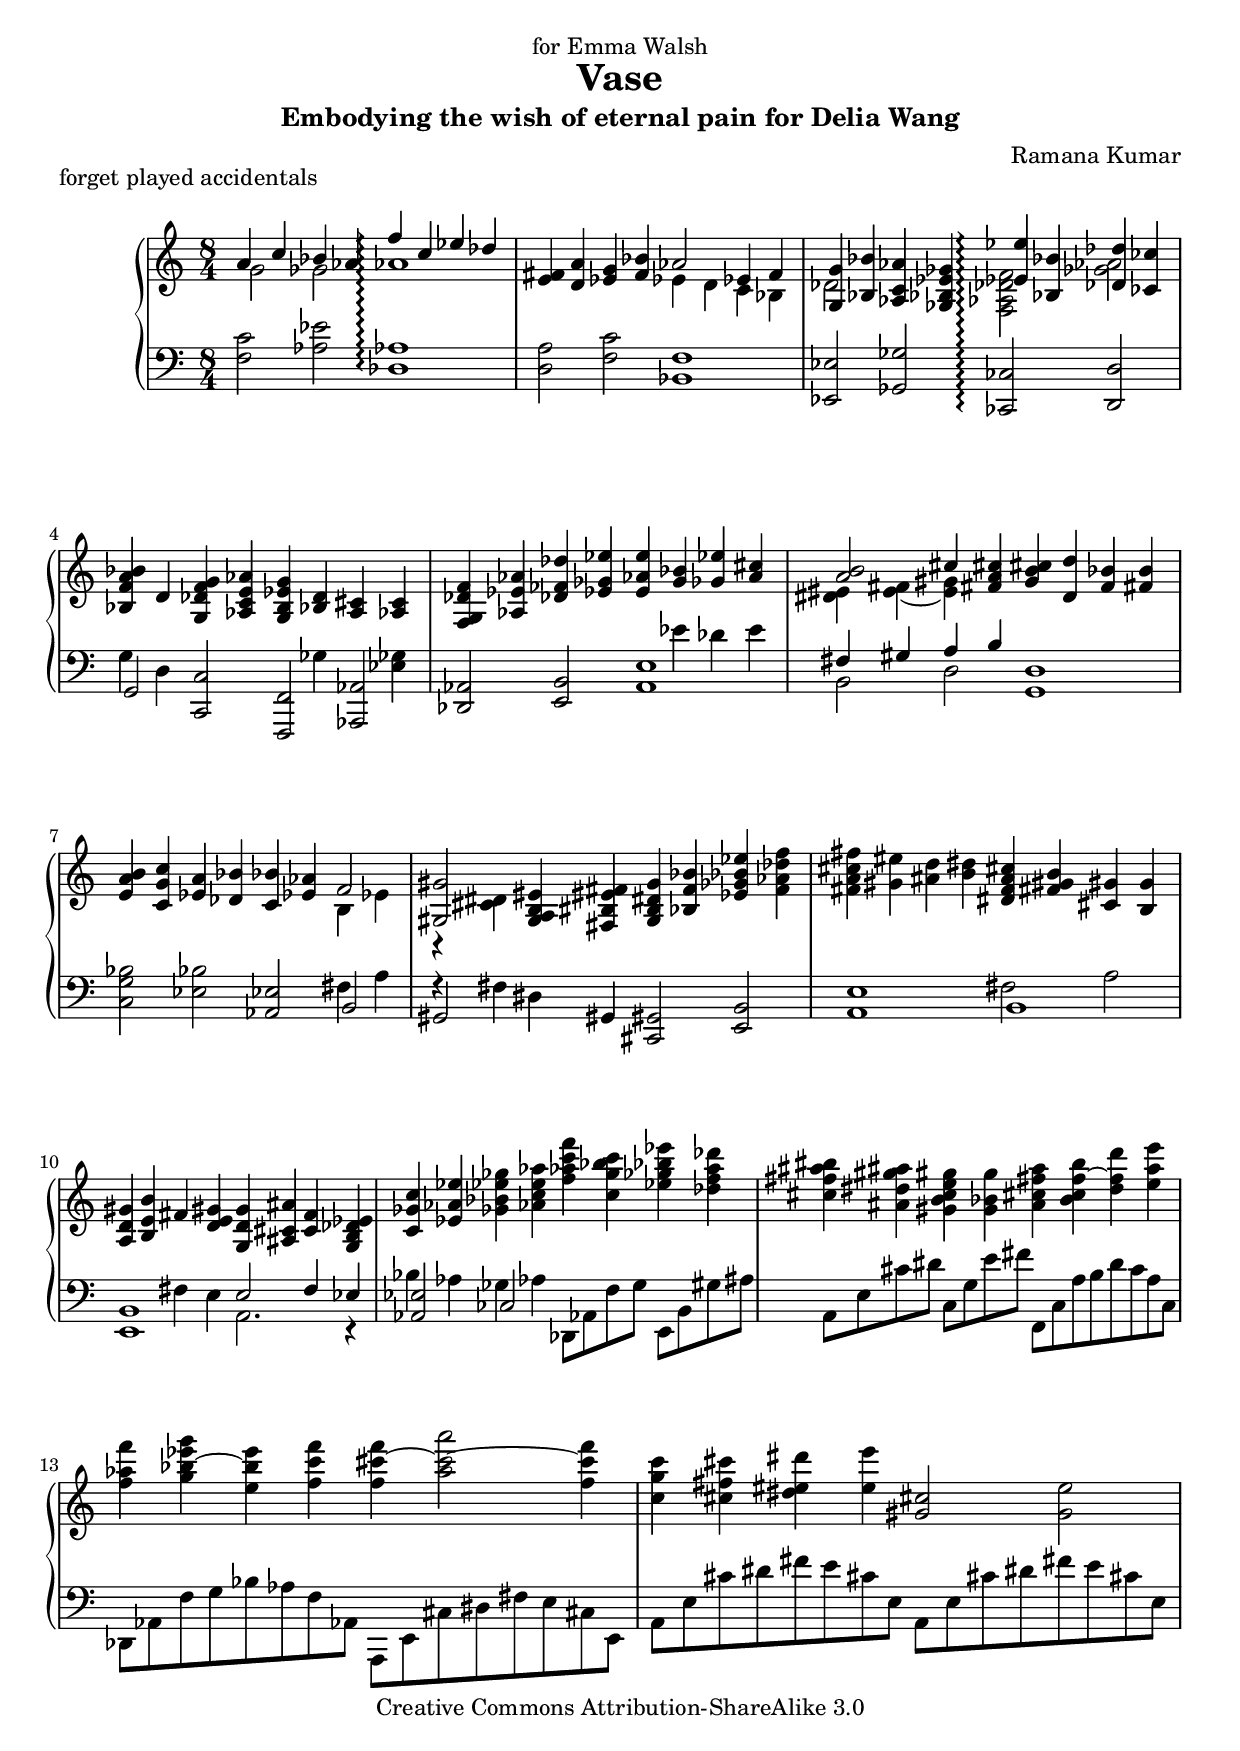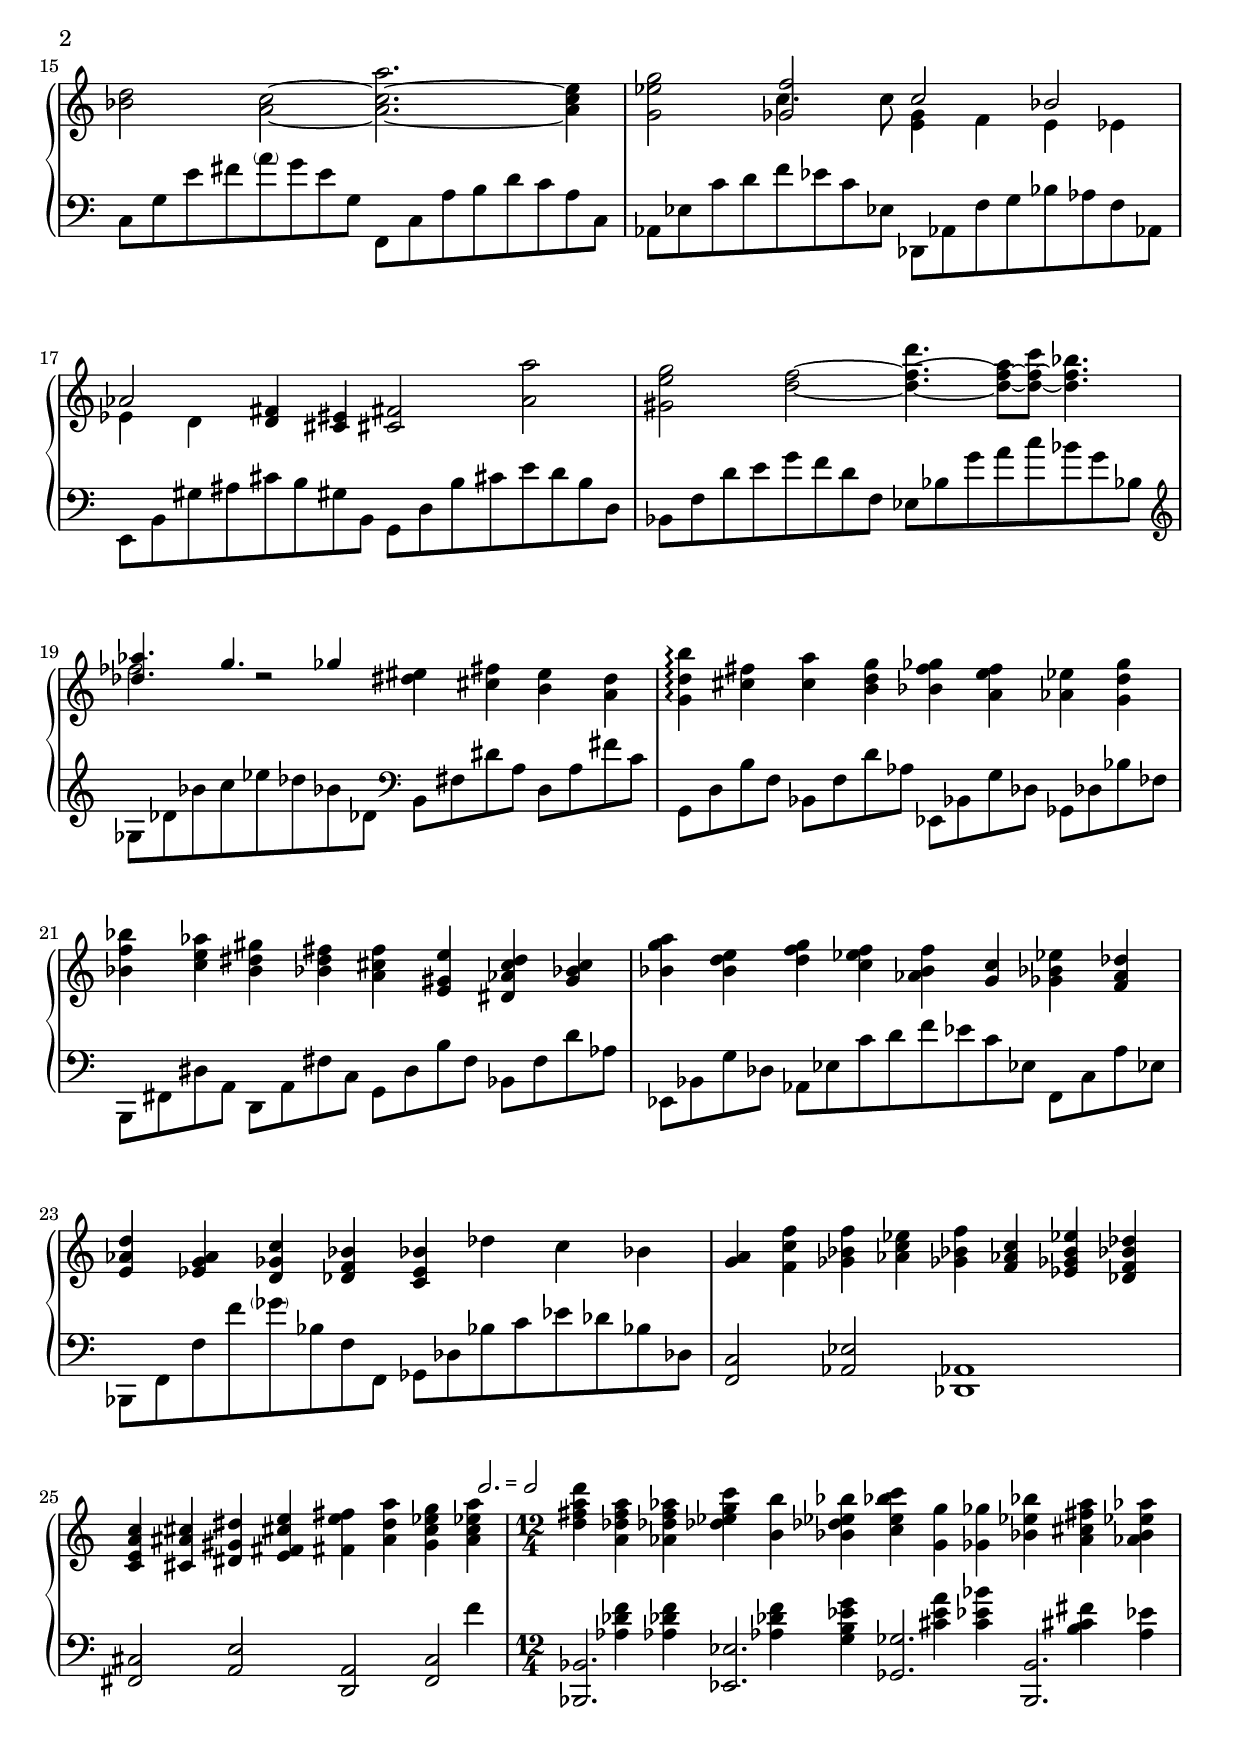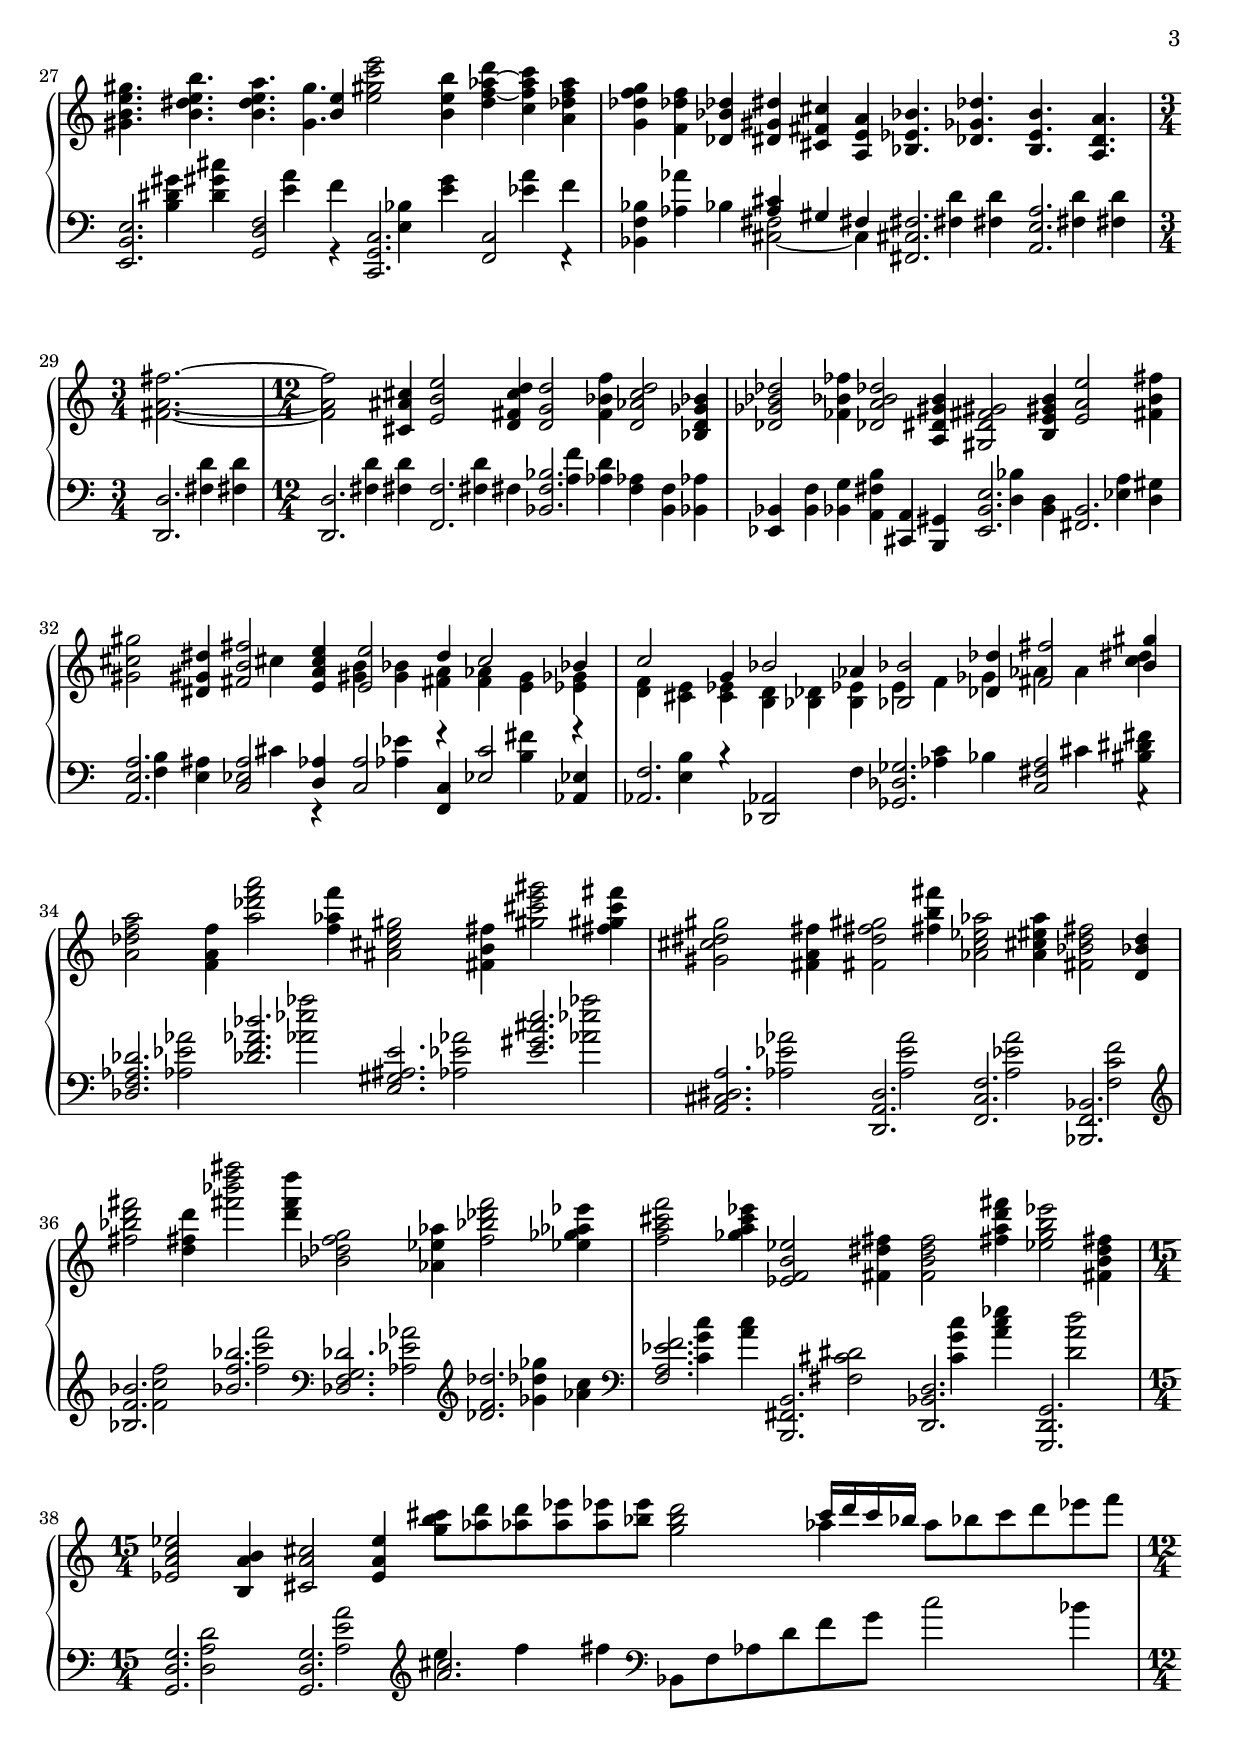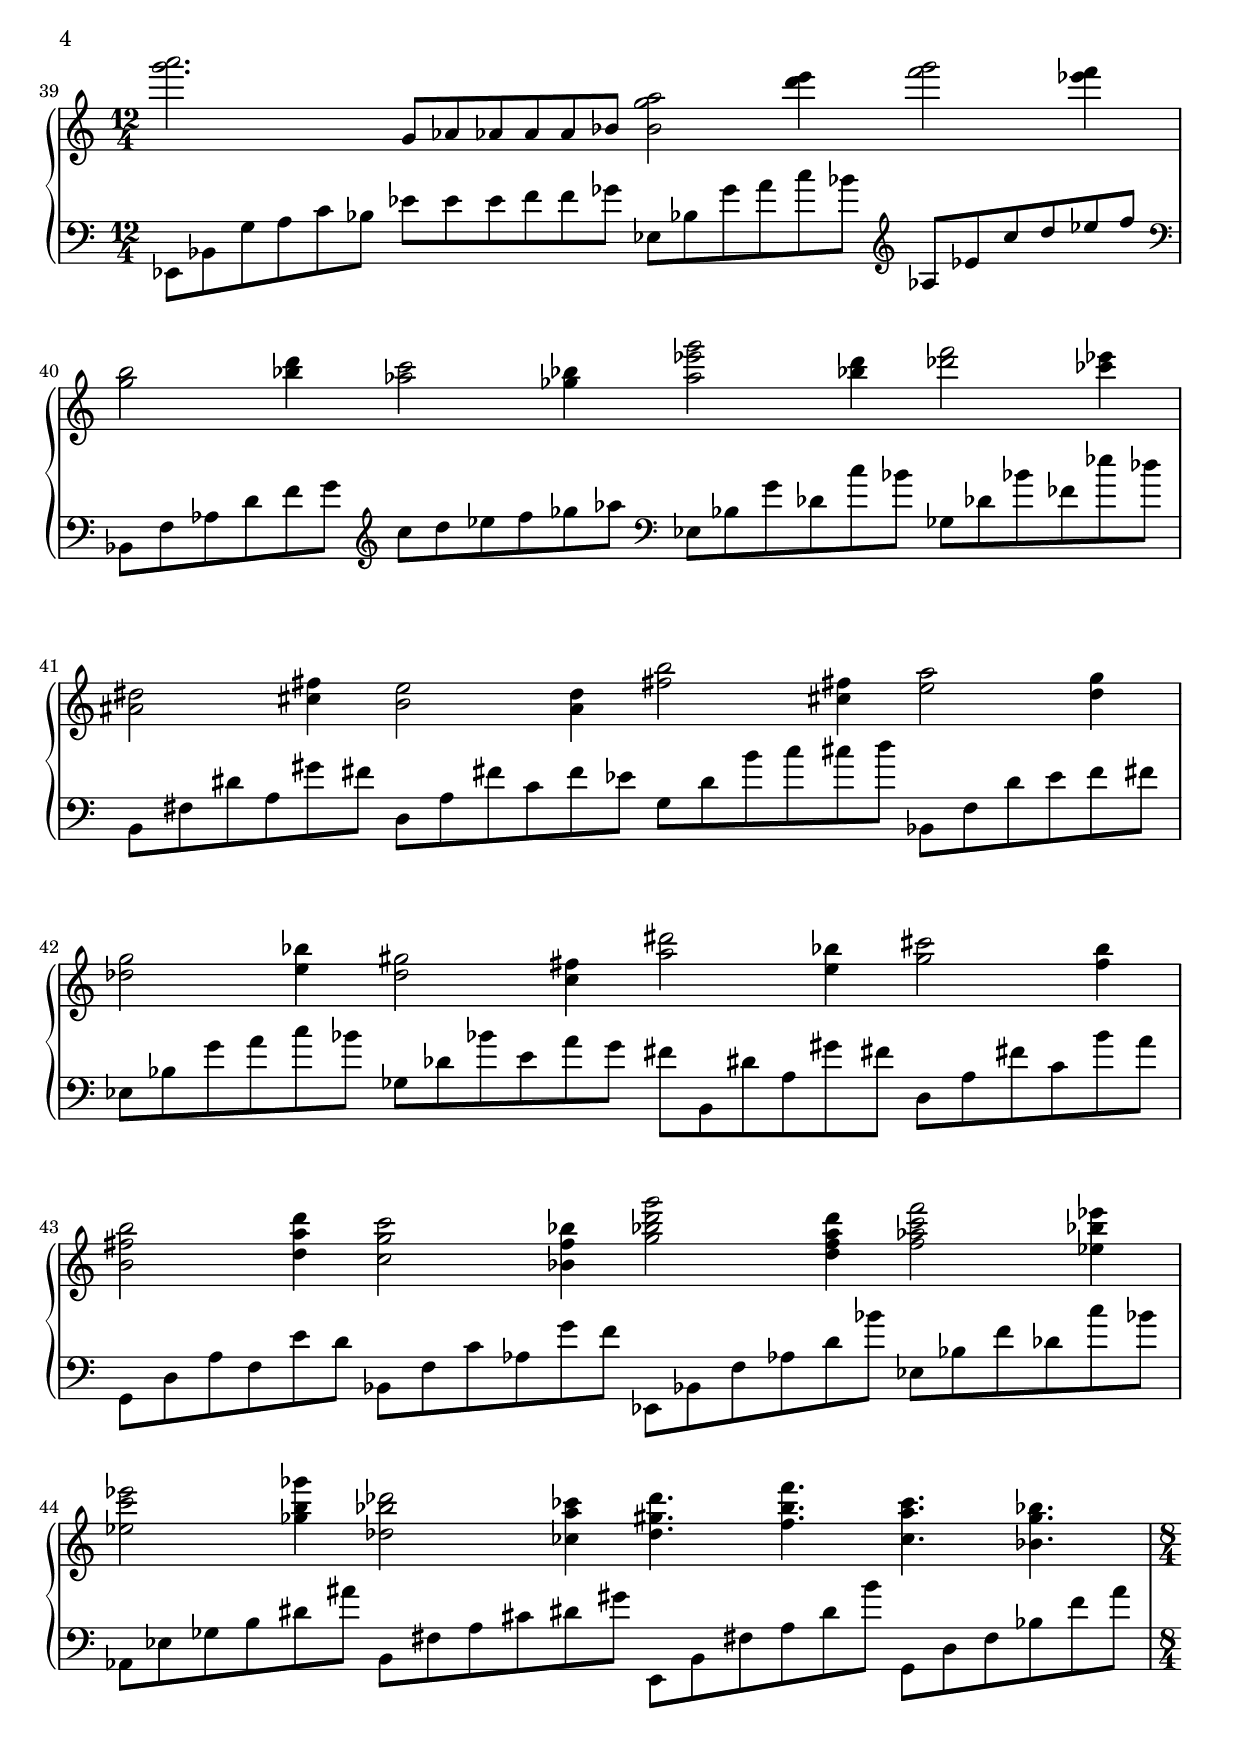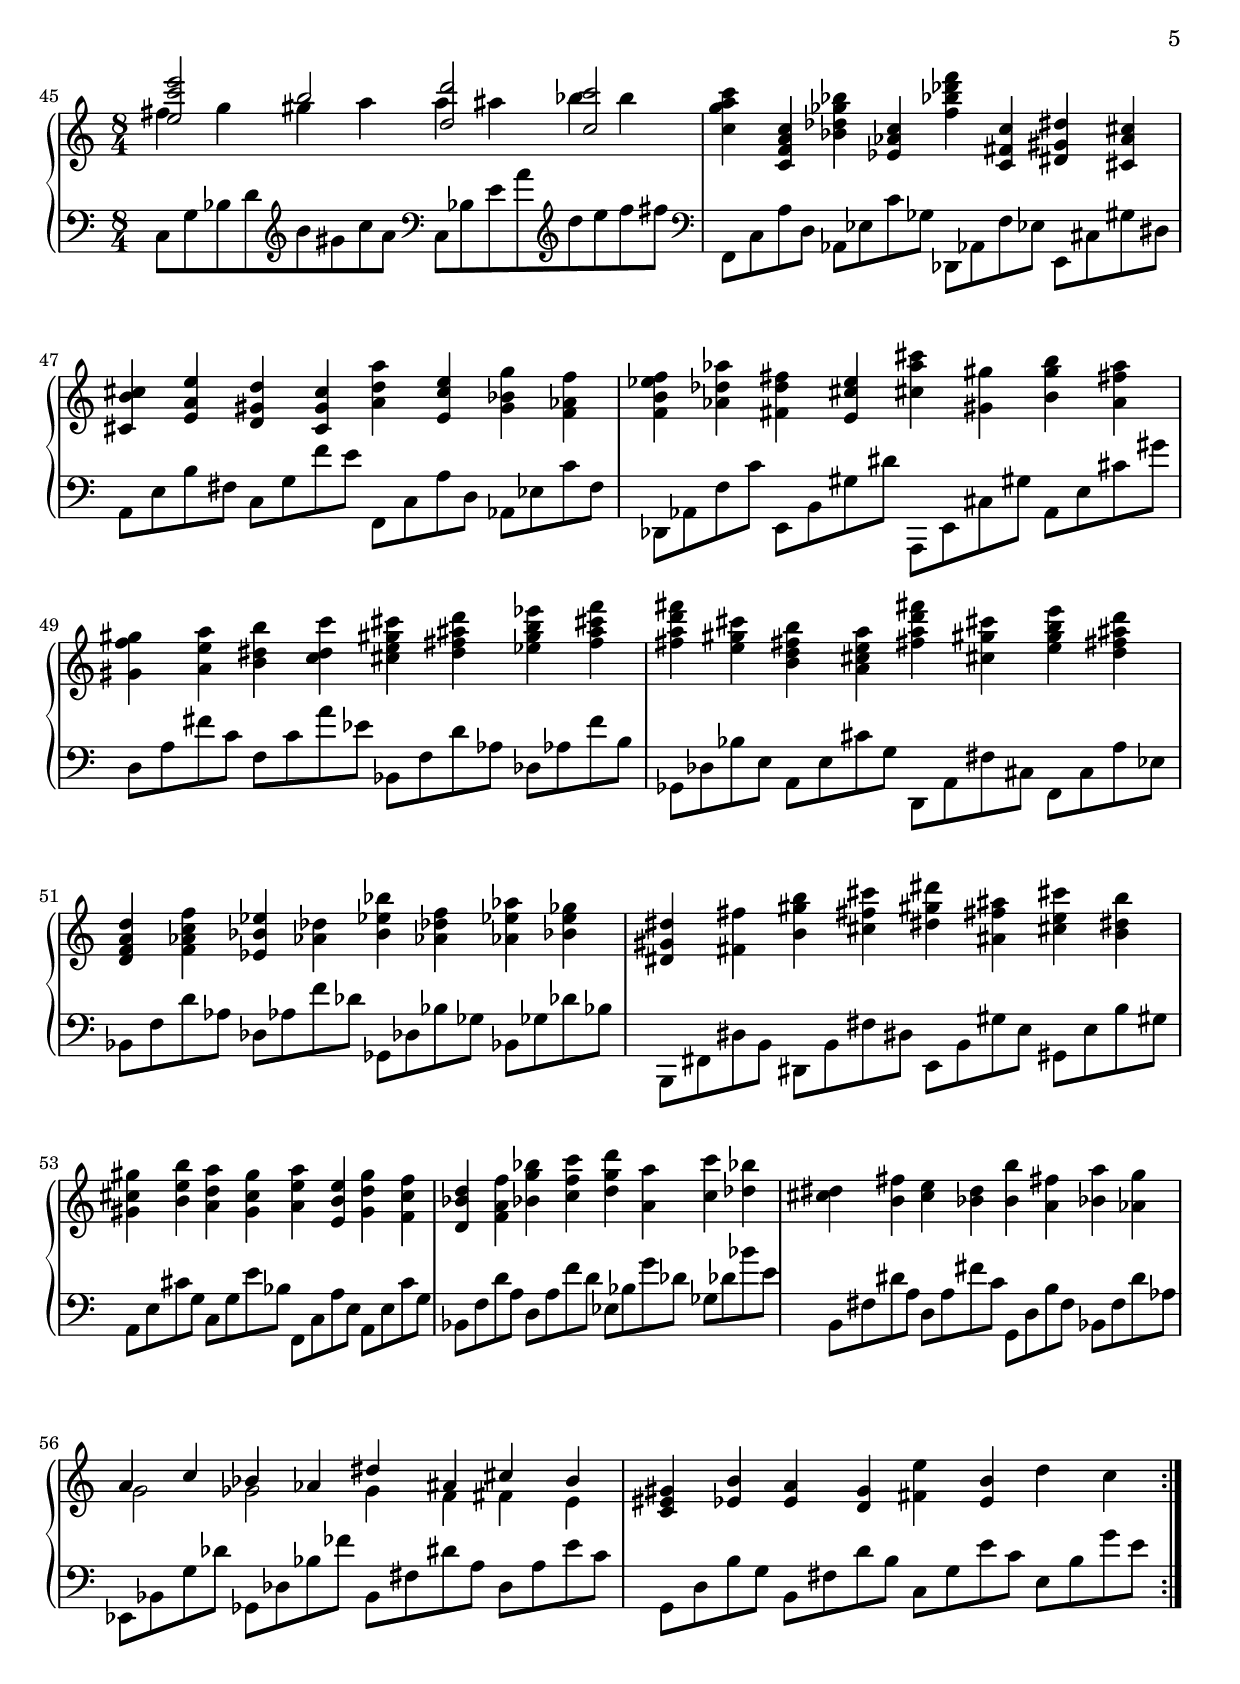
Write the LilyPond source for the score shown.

\version "2.10.20"

\header {
	title="Vase"
	composer="Ramana Kumar"
	dedication="for Emma Walsh"
  subtitle="Embodying the wish of eternal pain for Delia Wang"
	piece = "forget played accidentals"
	date = "2006"
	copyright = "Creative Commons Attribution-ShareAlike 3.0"
}

#(ly:set-option 'point-and-click #f)

md = \change Staff=right
mg = \change Staff=left

extraSpace =
#(define-music-function (parser location number music) (number? ly:music?) #{
	\once \override Score.SeparationItem #'padding = $number
	$music #}
)

\paper {
  blank-last-page-force = 10
}

\score {
	\context PianoStaff <<
		\set PianoStaff.connectArpeggios = ##t
		\override PianoStaff.TimeSignature #'style = #'()
		#(set-accidental-style 'forget 'Score)
		\context Staff=right <<
			\clef treble
			\time 8/4
			{
<< {a'4 c'' bes' aes' \extraSpace #1 f''\arpeggio c'' ees'' des''} \\ {g'2 ges' aes'1\arpeggio} >> |
<e' fis'>4 <d' a'> <ees' g'> <f' bes'> << {aes'2 ees'4 f'} \\ {ees'4 d' c' bes} >> |
<< {<g g'>4 <bes bes'>} \\ {des'2} >> <aes c' aes'>4 <ges bes ees' ges'> << {\extraSpace #1 <ees' ees''>4\arpeggio <bes bes'> <des' des''> <ces' ces''>} \\ {<f aes des' f'>2\arpeggio <ges' aes'>} >> |
<bes f' a' bes'>4 d' <g des' f' g'> <aes c' e' aes'> <g b ees' g'> << {<bes d'>} \\ {\mg ges} >> <a cis'> << {<aes c'>} \\ {\mg <ees ges>} >> |
<f g des' f'>4 <aes ees' aes'> <des' fes' des''> <ees' ges' ees''> <e' aes' e''> << {<g' bes'> <ges' ees''> <a' cis''>} \\ { \mg ees' des' e' } >> |
<< {<a' b'>2 cis''4} \\ {<dis' eis'>4 <e' fis'> ~ <e' gis'>} >> <fis' a' cis''>4 <g' b' cis''> <d' d''> <f' bes'> <fis' b'> |
<e' a' b'>4 <c' g' c''> <ees' a'> <des' bes'> <c' bes'> <ees' aes'> << {f'2} \\ {b4 ees'} >> |
<< {<gis gis'>2} \\ {b,4\rest <cis' dis'>} >> <g a b eis'>4 <fis bis eis' fis'> <b g dis' g'> <bes f' bes'> <ees' ges' bes' ees''> <f' aes' des'' f''> |
<fis' a' cis'' fis''>4 <gis' eis''> <ais' d''>4 <b' dis''> <dis' f' a' cis''> <fis' gis' b'> <cis' gis'> <b g'> |
<a d' gis'>4 <b e' b'> fis' <d' e' gis'> <g d' g'> <ais cis' ais'> <c' f'> <g b des' ees'> |
<c' ges' c''>4 <ees' aes' ees''> <ges' bes' ees'' ges''> <aes' c'' e'' aes''> <f'' aes'' c''' f'''> <c'' g'' bes'' c'''> <ees'' ges'' bes'' ees'''> <des'' f'' a'' des'''> |
<cis'' fis'' ais'' bis''> <ais' dis'' gis'' ais''> <gis' b' c'' e'' gis''> <g' bes' g''> <a' cis'' fis'' a''> <b' c'' f'' b''> ~ <d'' f'' d'''> <e'' a'' e'''> |
<f'' aes'' f'''> \tieNeutral <g'' bes'' ees''' g'''> ~ <e'' bes'' e'''> <f'' c''' f'''> <f'' cis''' f'''> ~ <a'' cis''' a'''>2 ~ <f'' cis''' f'''>4 |
<c'' g'' c'''>4 <cis'' fis'' cis'''> <dis'' eis'' dis'''> <e'' e'''> <gis' cis''>2 <g' e''> |
<bes' d''>2 <a' c''> ~ <a' c'' a''>2. ~ <a' c'' e''>4 |
<g' ees'' g''>2 << {<ges' f''>2 c'' bes'} \\ {c''4. c''8 <e' g'>4 f' e' ees'} >> |
<< {aes'2} \\ {ees'4 d'} >> <d' fis'>4 <cis' eis'> <cis' fis'>2 <a' a''> |
<gis' e'' g''>2 <d'' f''> ~ <d'' f'' d'''>4. ~ <d'' f'' a''>8[ ~ <d'' f'' c'''>] ~ <d'' f'' bes''>4. |
<< {<des'' aes''>4. g'' ges''4} \\ {fes''2 d''\rest} >> <dis'' eis''>4 <cis'' fis''> <b' e''> <a' d''> |
\extraSpace #0.3 <g' d'' b''>4\arpeggio <cis'' fis''> <c'' a''> <b' d'' g''> <bes' f'' ges''> <a' e'' f''> <aes' ees''> <g' d'' g''> |
<bes' f'' bes''>4 <c'' e'' aes''> <b' dis'' gis''> <bes' d'' fis''> <a' cis'' f''> <e' gis' e''> <dis' aes' c'' d''> <g' bes' c''> |
<bes' g'' a''>4 <b' d'' e''> <d'' f'' g''> <c'' ees'' f''> <aes' b' f''> <g' c''> <ges' bes' ees''> <f' a' des''> |
<e' aes' d''>4 <ees' g' a'> <d' ges' c''> <des' f' bes'> <c' e' bes'> des'' c'' bes' |
<g' a'>4 <f' c'' f''> <ges' bes' f''> <aes' c'' ees''> <ges' bes' f''> <f' aes' c''> <ees' ges' b' ees''> <des' f' bes' des''> |
<c' e' a' c''>4 <cis' ais' cis''> <dis' gis' dis''> <e' fis' cis'' e''> <fis' e'' fis''> <a' d'' a''> <g' c'' ees'' g''> <a' c'' ees'' a''> |
\override Score.RehearsalMark #'padding = #2 \mark \markup {\small {\note #"2." #1 = \note #"2" #1 }} \time 12/4 <d'' fis'' a'' d'''>4 <a' des'' f'' a''> <aes' des'' f'' aes''> <des'' ees'' g'' c'''> <b' b''> <bes' des'' ees'' bes''> <c'' e'' bes'' c'''> <g' g''> <ges' ges''> <bes' ees'' bes''> <a' cis'' fis'' a''> <aes' b' ees'' aes''> |
<gis' b' e'' gis''>4. <b' dis'' e'' b''> <b' d'' e'' a''> <g' g''> <e'' gis'' c''' e'''>2 <b' e'' b''>4 <d'' f'' aes'' d'''> ~ <c'' f'' aes'' c'''> <a' des'' f'' a''> |
<g' des'' f'' g''>4 <f' des'' f''> <des' bes' des''> <dis' gis' dis''> <cis' fis' cis''> <a e' a'> <bes ees' bes'>4. <des' ges' des''> <b e' b'> <a d' a'> |
\time 3/4 <fis' a' fis''>2. ~ |
\time 12/4 <fis' a' fis''>2 <cis' ais' cis''>4 <e' b' e''>2 <d' fis' c'' d''>4 <d' g' d''>2 <f' bes' f''>4 <d' aes' c'' d''>2 <bes d' ges' bes'>4 |
<des' ges' bes' des''>2 <fes' bes' fes''>4 <des' a' b' des''>2 <a dis' gis' b'>4 <gis d' fis' gis'>2 <b e' gis' b'>4 <e' a' e''>2 <fis' b' fis''>4 |
<gis' cis'' gis''>2 <dis' gis' dis''>4 << {<fis' b' fis''>2 <e' a' c'' e''>4 <e' e''>2 d''4 c''2 bes'4} \\ {s4 cis'' s <gis' b'> <g' bes'> <fis' a'> <f' aes'> <e' g'> <ees' ges'>} >> |
<< {c''2 g'4 bes'2 aes'4 <bes bes'>2 <des' des''>4 <fis' fis''>2 <b' gis''>4} \\ {<d' f'>4 <cis' e'> <c' ees'> <b d'> <bes des'> <b ees'> e' f' ges' aes' a' <c'' dis''>} >> |
<a' des'' f'' a''>2 <f' a' f''>4 <a'' des''' f''' a'''>2 <f'' aes'' f'''>4 <ais' cis'' e'' gis''>2 <fis' b' fis''>4 <gis'' cis''' e''' gis'''>2 <fis'' gis'' c''' fis'''>4 |
<gis' cis'' dis'' gis''>2 <fis' a' fis''>4 <fis' d'' fis'' gis''>2 <fis'' b'' fis'''>4 <aes' c'' ees'' aes''>2 <a' cis'' eis'' a''>4 <fis' bes' d'' fis''>2 <d' bes' d''>4 |
<fis'' bes'' d''' fis'''>2 <d'' fis'' d'''>4 <fis''' bes''' d'''' fis''''>2 <d''' f''' d''''>4 <bes' des'' f'' g''>2 <aes' ees'' aes''>4 <f'' bes'' des''' f'''>2 <ees'' ges'' aes'' ees'''>4 |
<f'' a'' cis''' f'''>2 <ges'' a'' c''' ees'''>4 <ees' f' b' ees''>2 <fis' dis'' fis''>4 <f' b' d'' f''>2 <fis'' a'' d''' fis'''>4  <ees'' g'' b'' ees'''>2 <fis' b' d'' fis''>4 |
\time 15/4 <ees' a' c'' ees''>2 <b a' b'>4 <cis' a' cis''>2 <e' a' e''>4 <g'' b'' cis'''>8[ <aes'' d'''> <aes'' d'''> <a'' ees'''> <a'' ees'''> <bes'' e'''>] <g'' b'' d'''>2 << {c'''16 d''' c''' bes''} \\ {aes''4} >> a''8[ bes'' c''' d''' ees''' f'''] |
\time 12/4 <g''' a'''>2. g'8[ aes' aes' a' a'8 bes'] <b' g'' a''>2 <d''' e'''>4 <f''' g'''>2 <ees''' f'''>4 |
<g'' b''>2 <bes'' d'''>4 <aes'' c'''>2 <ges'' bes''>4 <a'' ees''' g'''>2 <bes'' d'''>4 <des''' f'''>2 <ces''' ees'''>4 |
<ais' dis''>2 <cis'' fis''>4 <b' e''>2 <a' d''>4 <fis'' b''>2 <cis'' fis''>4 <e'' a''>2 <d'' g''>4 |
<des'' g''>2 <e'' bes''>4 <d'' gis''>2 <c'' fis''>4 <a'' dis'''>2 <e'' bes''>4 <g'' cis'''>2 <f'' b''>4 |
<b' fis'' b''>2 <d'' a'' d'''>4 <c'' g'' c'''>2 <bes' f'' bes''>4 <g'' bes'' d''' g'''>2 <d'' f'' a'' d'''>4 <f'' aes'' c''' f'''>2 <ees'' bes'' ees'''>4 |
<ees'' c''' ees'''>2 <ges'' b'' ges'''>4 <des'' bes'' des'''>2 <ces'' a'' ces'''>4 <d'' gis'' d'''>4. <f'' b'' f'''> <c'' a'' c'''> <bes' g'' bes''> |
\time 8/4 << {<e'' c''' e'''>2 b'' <d'' d'''> <c'' c'''>}  \\ {fis''4 g'' gis'' a'' a'' ais'' bes'' b''} >> |
<c'' g'' a'' c'''>4 <c' f' a' c''> <bes' des'' ges'' bes''> <ees' aes' c''> <f'' bes'' des''' f'''> <c' fis' c''> <dis' gis' dis''> <cis' a' cis''> |
<cis' b' cis''>4 <e' a' e''> <d' gis' d''>  <c' g' c''> <a' d'' a''> <e' c'' e''> <g' bes' g''> <f' aes' f''> |
<f' b' ees'' f''>4 <aes' des'' aes''> <fis' d'' fis''> <e' cis'' e''> <cis'' a'' cis'''> <gis' gis''> <b' g'' b''> <a' fis'' a''> |
<gis' f'' gis''>4 <a' e'' a''> <b' dis'' b''> <c'' d'' c'''> <cis'' e'' gis'' cis'''> <d'' fis'' ais'' d'''> <ees'' g'' b'' ees'''> <f'' a'' cis''' f'''> |
<fis'' a'' d''' fis'''> <e'' gis'' cis'''> <b' d'' fis'' b''> <a' cis'' e'' a''> <fis'' a'' d''' fis'''> <cis'' gis'' cis'''> <e'' g'' b'' e'''> <d'' fis'' ais'' d'''> |
<d' f' a' d''>4 <f' aes' c'' f''> <ees' bes' ees''> <des'' aes'> <b' ees'' bes''> <aes' des'' f''> <aes' ees'' aes''> <bes' e'' ges''> |
<dis' gis' dis''>4 <fis' fis''> <b' gis'' b''> <cis'' fis'' cis'''> <dis'' gis'' dis'''> <ais' fis'' ais''> <cis'' e'' cis'''> <b' dis'' b''> |
<gis' cis'' gis''>4 <b' e'' b''> <a' d'' a''> <g' c'' g''> <a' e'' a''> <e' b' e''> <g' d'' g''> <f' c'' f''> |
<d' bes' d''>4 <f' a' f''> <bes' g'' bes''> <c'' f'' c'''> <d'' g'' d'''> <a' a''> <c'' c'''> <des'' bes''> |
<cis'' dis''>4 <b' fis''> <c'' e''> <bes' d''> <b' b''> <a' fis''> <bes' a''> <aes' g''> |
<< {a'4 c'' bes' aes' dis'' ais' cis'' b'} \\ {g'2 ges' g'4 f' fis' e'} >> |
<c' eis' gis'>4 <ees' b'> <e' a'> <d' g'> <fis' e''> <e' b'> d'' c'' \bar ":|"
			}
		>>
		\context Staff=left <<
			\clef bass
			\time 8/4
			{
<f c'>2 <aes ees'> <des aes>1\arpeggio |
<d a>2 <f c'> <bes, f>1 |
<ees, ees>2 <ges, ges> <ces, ces>2\arpeggio <d, d> |
<< {g,2} \\ {g4 d} >> <c, c>2 <f,, f,> <aes,, aes,> |
<des, aes,>2 <e, b,> <a, e>1 |
<< {fis4 gis a b} \\ {b,2 d} >> <g, d>1 |
<c g bes>2 <ees bes> <aes, ees>2 << {b,2} \\ {fis4 a} >> |
<< {gis,2} \\ {fis4\rest fis} >> dis4 gis, <cis, gis,>2 <e, b,> |
<a, e>1 << {b,1} \\ {fis2 a} >> |
<< {<e, b,>1 e2 f4 ees} \\ {s4 s fis e a,2. r4} >> |
<< {<aes, ees>2} \\ {bes4 aes} >> << {ces2} \\ {ges4 aes} >> \stemDown des,8[ aes, f g] e,[ b, gis ais] |
a,8[ e cis' dis'] c[ g e' fis'] f,[ c a b d' c' a c] |
des,8[ aes, f g bes aes f aes,] a,,8[ e, cis dis fis e cis e,] |
a,[ e cis' dis' fis' e' cis' e] a,[ e cis' dis' fis' e' cis' e] |
c8[ g e' fis' \parenthesize a' g' e' g] f,[ c a b d' c' a c] |
aes,8[ ees c' d' f' ees' c' ees] des,[ aes, f g bes aes f aes,] |
e,8[ b, gis ais cis' b gis b,] g,[ d b cis' e' d' b d] |
bes,8[ f d' e' g' f' d' f] ees[ bes g' a' c'' bes' g' bes] |
\clef treble ges8[ des' bes' c'' ees'' des'' bes' des'] \clef bass b,[ fis dis' a] d[ a fis' c'] |
g,8[ d b f] bes,[ f d' aes] ees,[ bes, g des] ges,[ des bes fes] |
b,,8[ fis, dis a,] d,[ a, fis c] g,[ d b f] bes,[ f d' aes] |
ees,8[ bes, g des] aes,[ ees c' d' f' ees' c' ees] f,[ c a ees] |
bes,,8[ f, f f' \parenthesize ges' bes f f,] ges,[ des bes c' ees'8 des' bes des] |
\stemNeutral <f, c>2 <aes, ees> <des, aes,>1 |
<fis, cis>2 <a, e> <d, a,> << {<f, c>2} \\ {s4 f'} >> | \time 12/4
<< {<bes,, bes,>2. <ees, ees> } \\ {s4 <aes des' f'> <aes des' f'> s <aes des' f'> <g b ees' g'> } >> << {<ges, ges>2. <b,, b,>} \\ {s4 <cis' e' a'> <c' ees' bes'> s <b cis' fis'> <a ees'>} >> |
<< {<e, b, e>2. <g, d f>2 g,4\rest <c, g, c>2. <f, c>2 f,4\rest} \\ {s4 <b dis' gis'> <d' gis' cis''> s <e' a'> << {} \\ {f'} \\ {\md <b' e''>} >> \mg s <e bes> <e' g'> s <ees' a'> f'} >> |
<bes, f bes>4 <aes aes'> bes << {<a cis'>4 gis fis <fis, cis fis>2. <a, e a>} \\ {<cis fis>2 ~ cis4 s <fis d'> <fis d'> s <fis d'> <fis d'>} >> | \time 3/4
<< {<d, d>2.} \\ {s4 <fis d'> <fis d'>} >> | \time 12/4
<< {<d, d>2. <f, f> <bes, f bes>} \\ {s4 <fis d'> <fis d'> s <fis d'> fis s <a f'> <aes d'>} >> <f aes>4 <b, f> <bes, aes> |
<ees, bes,>4 <b, f> <bes, g> <a, fis b> <cis, a,> <b,, gis,> << {<e, b, e>2. <fis, b,>2.} \\ {s4 <d bes> <b, d> s <ees a> <d gis>} >> |
<< {<a, e a>2.} \\ {s4 <f b>  <e ais>} >> << {<c ees a>2 <d aes>4 <c a>2 <f, c>4 <ees c'>2 <aes, ees>4}  \\ {s4 cis' r s <aes ees'> f'\rest s <b fis'> g'\rest} >> |
<< {<aes, f>2. <des, aes,>2 s4 <ges, des ges>2. <c fis a>2 a,4\rest} \\ {s4 <e b> b\rest s2 f4 s <aes c'> <bes> s cis' <bis dis' fis'>} >> |
<< {<des f aes des'>2. <des' f' aes' des''> <e gis ais e'> <e' gis' cis'' e''>} \\ {s4 <aes ees' aes'>2 s4 <aes' ees'' aes''>2 s4 <aes ees' aes'>2 s4 <aes' ees'' aes''>2} >> |
<< {<a, cis dis a>2. <d, a, d> <f, c f> <bes,, f, bes,>} \\ {s4 <aes ees' aes'>2 s4 <a e' a'>2 s4 <a ees' a'>2 s4 <f c' f'>2} >>
<< {\clef treble <bes f' bes'>2. <bes' f'' bes''> \clef bass <des f g des'> \clef treble <des' f' des''> } \\ {s4 <f' c'' f''>2 s4 <f'' c''' f'''>2 s4 <aes ees' aes'>2 s4 <ges' des'' ges''> <aes' c''>} >> |
<< {\clef bass <f a ees' f'>2. <b,, fis, b,> <d, bes, d> <g,, d, g,>} \\ {s4 <c' g' c''> <a' c''> s4 <fis cis' dis'>2 s4 <c' g' c''> <a' c'' ees''> s <d' a' d''>2 } >> |
<< { <g, d g>2. <g, d g>2. \clef treble <a' cis''>} \\ {s4 <d a d'>2 s4 <a e' a'>2 e''4 f'' fis''} >> \clef bass bes,8[ f aes d' f' g'] c''2 bes'4 |
ees,8[ bes, g a c' bes] ees'[ e' e' f' f' ges'] ees[ bes g' a' c'' bes'] \clef treble aes[ ees' c'' d'' ees'' f''] |
\clef bass bes,8[ f aes d' f' g'] \clef treble c''[ d'' ees'' f'' ges'' aes''] \clef bass ees[ bes g' des' c'' bes'] ges[ des' bes' fes' ees'' des''] |
b,8[ fis dis' a gis' fis'] d[ a fis' c' f' ees'] g[ d' b' c'' cis'' d''] bes,[ f d' e' f' fis'] |
ees8[ bes g' a' c'' bes'] ges[ des' bes' e' a' g'] fis'[ b, dis' a gis' fis'] d[ a fis' c' b' a'] |
g,8[ d a f e' d'] bes,[ f c' aes g' f'] ees,[ bes, f aes d' bes'] ees[ bes f' des' c'' bes'] |
aes,8[ ees ges b dis' ais'] b,[ fis a cis' dis' gis'] e,[ b, fis a d' b'] g,[ d f bes f' a'] |
c8[ g bes d' \clef treble b' gis' c'' a'] \clef bass c[ bes e' a' \clef treble d'' e'' f'' fis''] |
\clef bass \stemDown f,8[ c a d] aes,[ ees c' ges] des,[ aes, f ees] e,[ cis gis dis] |
a,8[ e b fis] c[ g f' e'] f,[ c a d] aes,[ ees c' f] |
des,8[ aes, f c'] e,[ b, gis dis'] a,,[ e, cis gis] a,[ e cis' gis'] |
d8[ a fis' c'] f[ c' a' ees'] bes,[ f d' aes] des[ aes f' b] |
ges,8[ des bes e] a,[ e cis' g] d,[ a, fis cis] f,[ c a ees] |
bes,8[ f d' aes] des[ aes f' des'] ges,[ des bes ges] bes,[ ges des' bes] |
b,,8[ fis, dis b,] dis,[ b, fis dis] e,[ b, gis e] gis,[ e b gis] |
a,8[ e cis' g] c[ g e' bes] f,[ c a e] a,[ e c' g] |
bes,8[ f d' a] d[ a f' d'] ees[ bes g' des'] ges[ des' bes' e'] |
b,8[ fis dis' a] d[ a fis' c'] g,[ d b f] bes,[ f d' aes] |
ees,8[ bes, g des'] ges,[ des bes fes'] b,[ fis dis' a] d[ a e' c'] |
g,8[ d b g] b,[ fis d' b] c[ g e' c'] e[ b g' e'] \bar ":|"
			}
		>>
	>>
	\layout {
	}
  \midi {
  }
}
